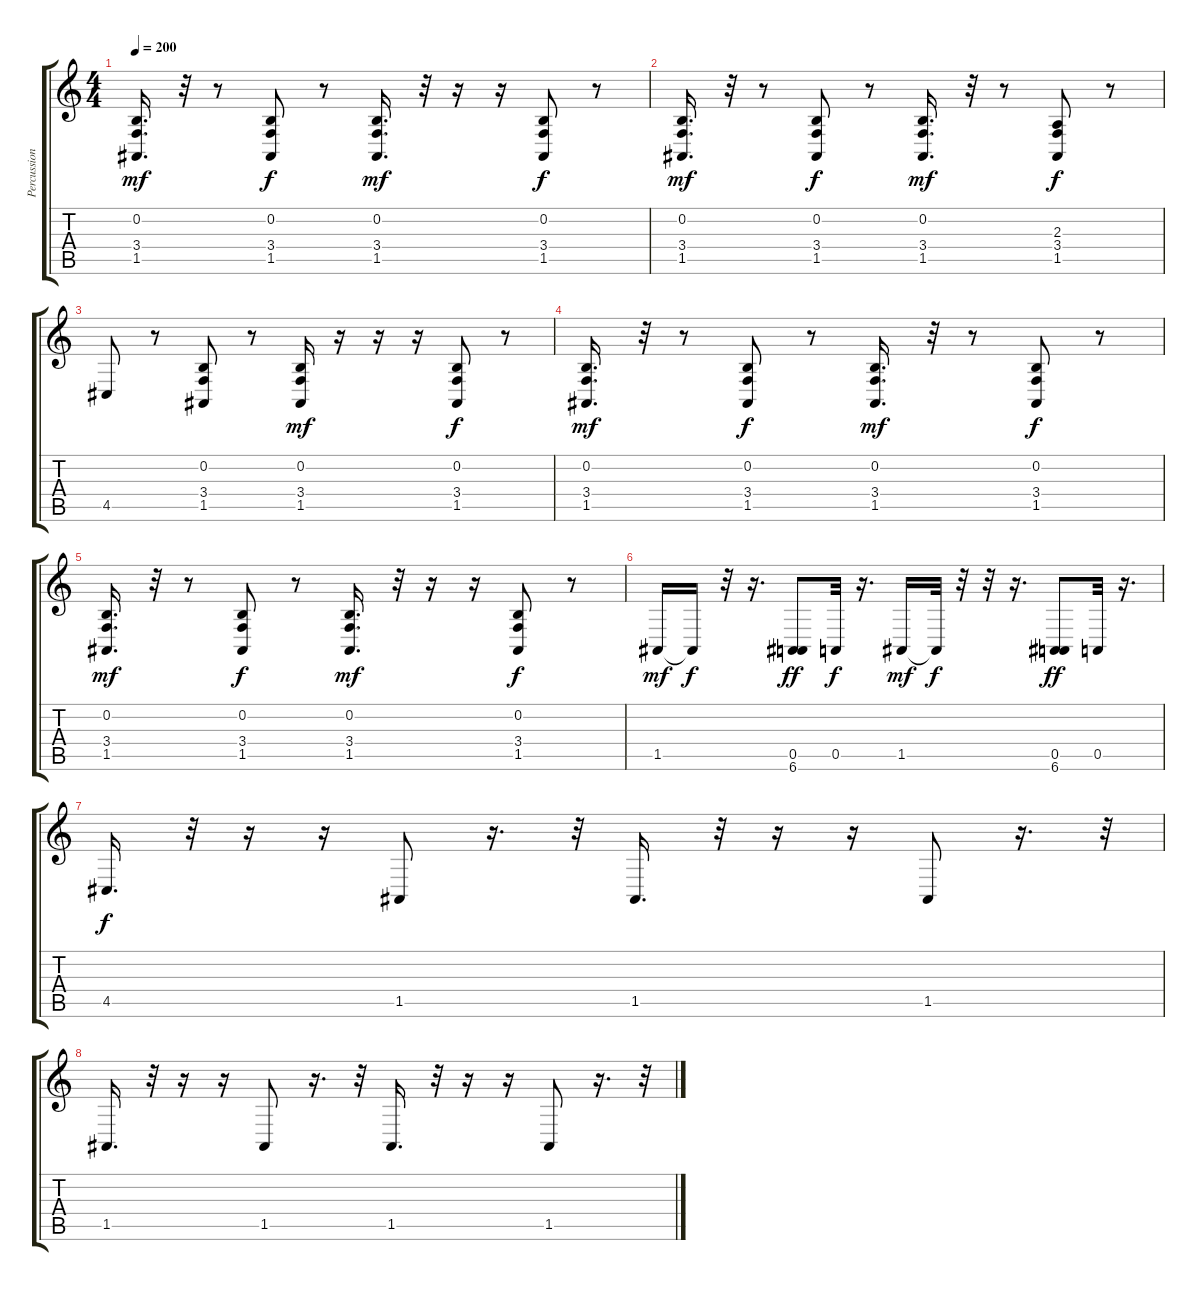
\track ("Percussioni(Dani)" "Percussion") {instrument acousticgrandpiano}
\staff {score tabs}
\tuning (E4 B3 G3 D3 A2 E2) {hide}
\ts (4 4)
\tempo 200
\clef g2
\ks c
(0.2 3.4 1.5).16{d dy mf} r.32 r.8 (0.2 3.4 1.5).8{dy f} r.8 (0.2 3.4 1.5).16{d dy mf} r.32 r.16 r.16 (0.2 3.4 1.5).8{dy f} r.8 |
(0.2 3.4 1.5).16{d dy mf} r.32 r.8 (0.2 3.4 1.5).8{dy f} r.8 (0.2 3.4 1.5).16{d dy mf} r.32 r.8 (2.3 3.4 1.5).8{dy f} r.8 |
4.5.8 r.8 (0.2 3.4 1.5).8 r.8 (0.2 3.4 1.5).16{dy mf} r.16 r.16 r.16 (0.2 3.4 1.5).8{dy f} r.8 |
(0.2 3.4 1.5).16{d dy mf} r.32 r.8 (0.2 3.4 1.5).8{dy f} r.8 (0.2 3.4 1.5).16{d dy mf} r.32 r.8 (0.2 3.4 1.5).8{dy f} r.8 |
(0.2 3.4 1.5).16{d dy mf} r.32 r.8 (0.2 3.4 1.5).8{dy f} r.8 (0.2 3.4 1.5).16{d dy mf} r.32 r.16 r.16 (0.2 3.4 1.5).8{dy f} r.8 |
1.5.16{dy mf} 1.5{t}.16{dy f} r.32 r.16{d} (0.5 6.6).8{dy ff} 0.5.32{dy f} r.16{d} 1.5.16{dy mf} 1.5{t}.32{dy f} r.32 r.32 r.16{d} (0.5 6.6).8{dy ff} 0.5.32 r.16{d} |
4.5.16{d dy f} r.32 r.16 r.16 1.5.8 r.16{d} r.32 1.5.16{d} r.32 r.16 r.16 1.5.8 r.16{d} r.32 |
1.5.16{d} r.32 r.16 r.16 1.5.8 r.16{d} r.32 1.5.16{d} r.32 r.16 r.16 1.5.8 r.16{d} r.32
